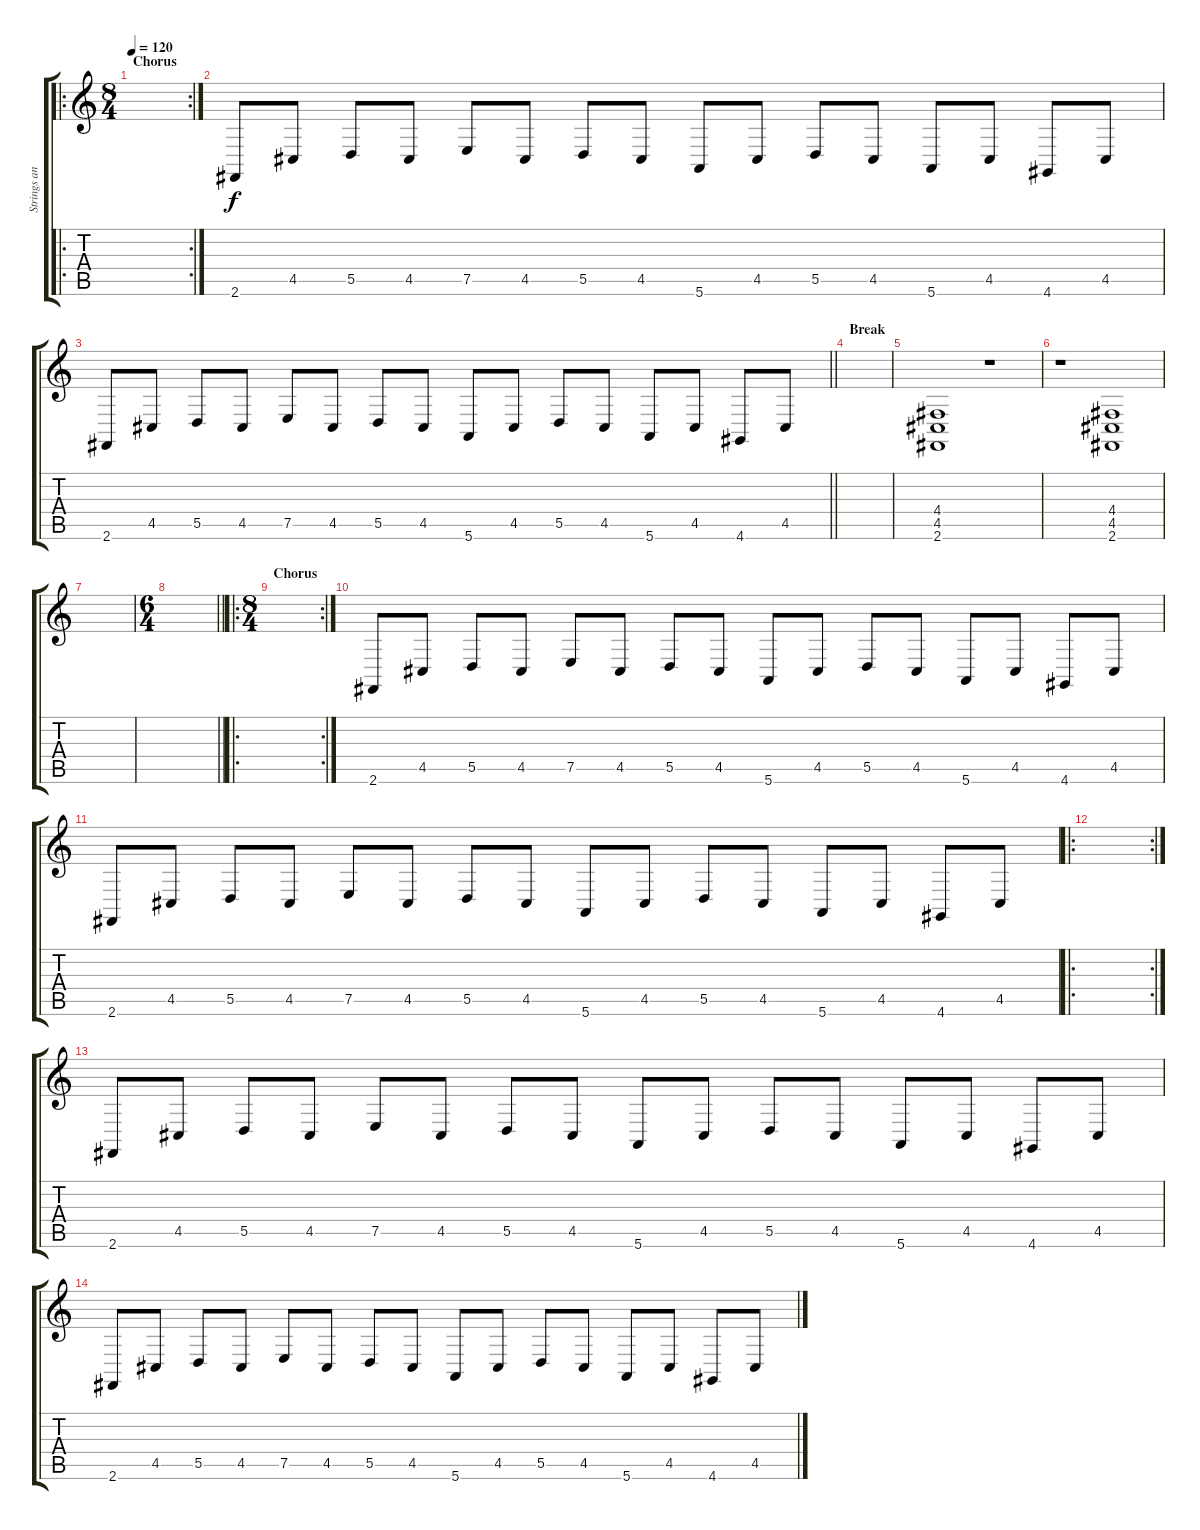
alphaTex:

\track ("Strings and Harmonics" "Strings an") {instrument synthstrings1}
\staff {score tabs}
\tuning (E4 B3 G3 D3 A2 E2) {hide}
\ro
\rc 2
\ts (8 4)
\section ("" "Chorus")
\tempo 120
\clef g2
\ks c
|
2.6.8{instrument guitarharmonics} 4.5.8 5.5.8 4.5.8 7.5.8 4.5.8 5.5.8 4.5.8 5.6.8 4.5.8 5.5.8 4.5.8 5.6.8 4.5.8 4.6.8 4.5.8 |
\barLineRight lightlight
2.6.8 4.5.8 5.5.8 4.5.8 7.5.8 4.5.8 5.5.8 4.5.8 5.6.8 4.5.8 5.5.8 4.5.8 5.6.8 4.5.8 4.6.8 4.5.8 |
\section ("" "Break")
|
(4.4 4.5 2.6).1{instrument synthstrings1} r.1 |
r.1 (4.4 4.5 2.6).1 |
|
\ts (6 4)
\barLineRight lightlight
|
\ro
\rc 2
\ts (8 4)
\section ("" "Chorus")
|
2.6.8{instrument guitarharmonics} 4.5.8 5.5.8 4.5.8 7.5.8 4.5.8 5.5.8 4.5.8 5.6.8 4.5.8 5.5.8 4.5.8 5.6.8 4.5.8 4.6.8 4.5.8 |
2.6.8 4.5.8 5.5.8 4.5.8 7.5.8 4.5.8 5.5.8 4.5.8 5.6.8 4.5.8 5.5.8 4.5.8 5.6.8 4.5.8 4.6.8 4.5.8 |
\ro
\rc 2
|
2.6.8{instrument guitarharmonics} 4.5.8 5.5.8 4.5.8 7.5.8 4.5.8 5.5.8 4.5.8 5.6.8 4.5.8 5.5.8 4.5.8 5.6.8 4.5.8 4.6.8 4.5.8 |
2.6.8 4.5.8 5.5.8 4.5.8 7.5.8 4.5.8 5.5.8 4.5.8 5.6.8 4.5.8 5.5.8 4.5.8 5.6.8 4.5.8 4.6.8 4.5.8
